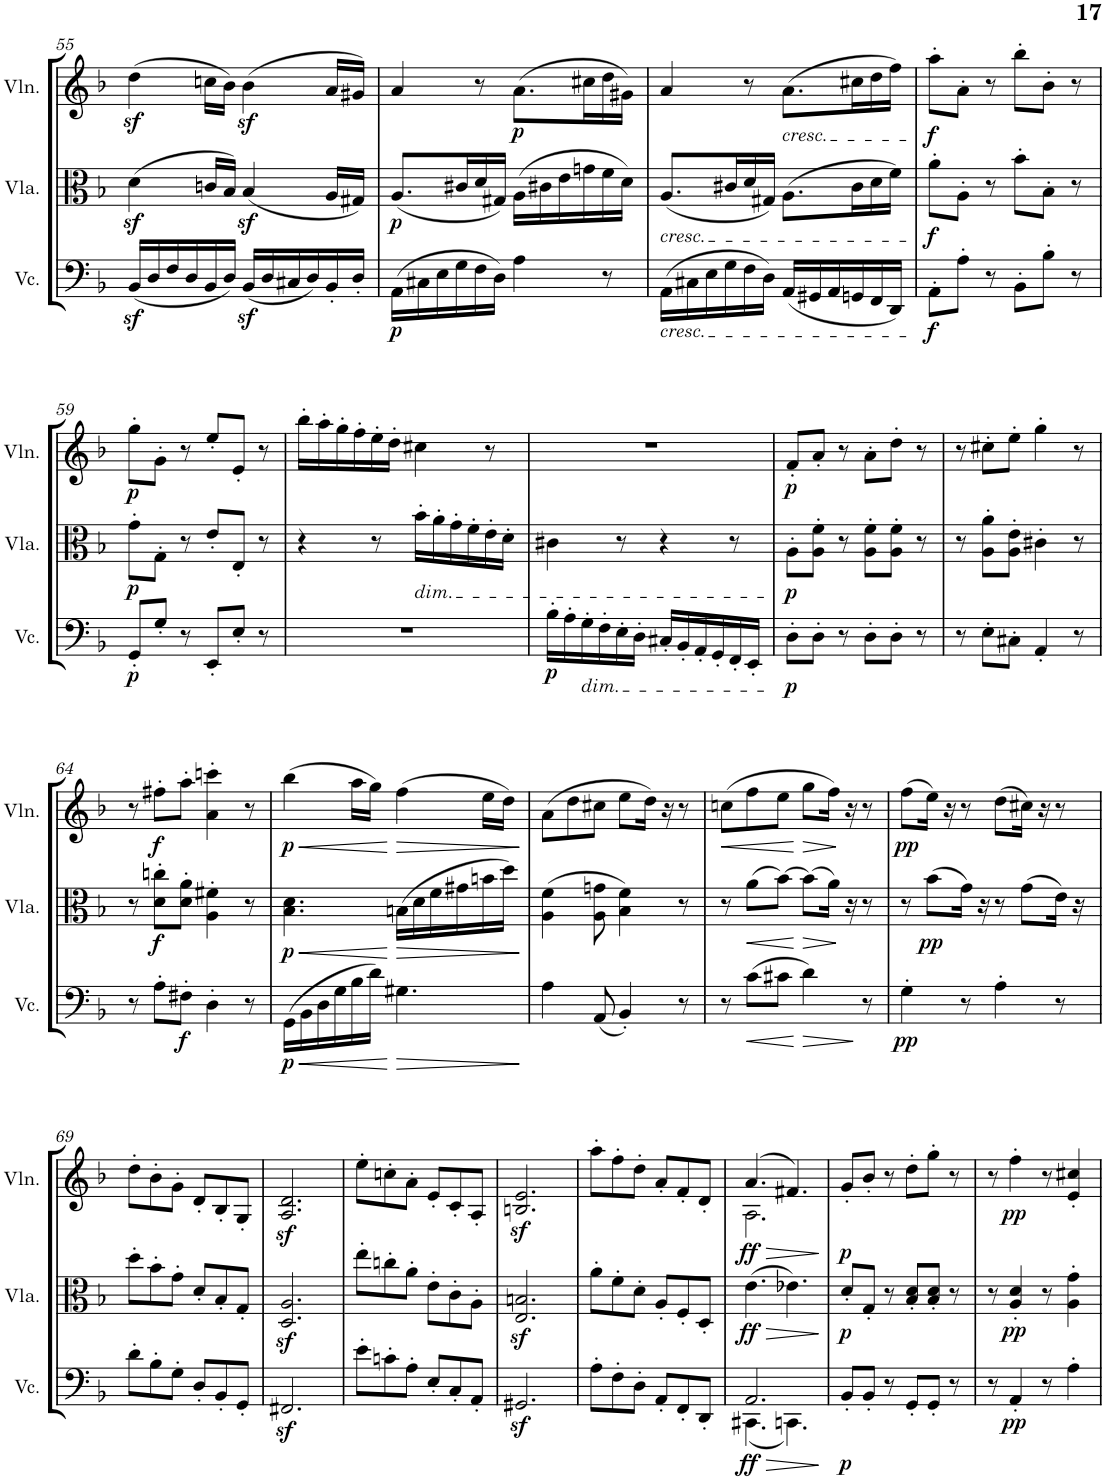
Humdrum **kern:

**kern	**dynam	**kern	**dynam	**kern	**dynam
*part3	*part3	*part2	*part2	*part1	*part1
*staff3	*staff3	*staff2	*staff2	*staff1	*staff1
*I"Violoncello	*	*I"Viola	*	*I"Violin	*
*I'Vc.	*	*I'Vla.	*	*I'Vln.	*
!!LO:PB:g=z
*clefF4	*	*clefC3	*	*clefG2	*
*k[b-]	*	*k[b-]	*	*k[b-]	*
*M6/8	*	*M6/8	*	*M6/8	*
=55	=55	=55	=55	=55	=55
(16BB-z</LL	.	(4dz<\	.	(4ddz<\	.
16D/	.	.	.	.	.
16F/	.	.	.	.	.
16D/	.	.	.	.	.
16BB-/	.	16cn/LL	.	16ccn\LL	.
16D/JJ)	.	16B-/JJ)	.	16b-\JJ)	.
(16BB-z</LL	.	(4B-z</	.	(4b-z<\	.
16D/	.	.	.	.	.
16C#X/	.	.	.	.	.
16D/)	.	.	.	.	.
16BB-'/	.	16A/LL	.	16a/LL	.
16D'/JJ	.	16G#X/JJ)	.	16g#X/JJ)	.
=56	=56	=56	=56	=56	=56
!	!LO:DY:b	!	!LO:DY:b	!	!
(16AA\LL	p	(8.A/L	p	4a/	.
16C#X\	.	.	.	.	.
16E\	.	.	.	.	.
16G\	.	16c#X/L	.	.	.
16F\	.	16d/	.	8r	.
16D\JJ)	.	16G#X/JJ)	.	.	.
!	!	!	!	!	!LO:DY:b
4A\	.	(16A\LL	.	(8.a\L	p
.	.	16c#X\	.	.	.
.	.	16e\	.	.	.
.	.	16gn\	.	16cc#X\L	.
8r	.	16f\	.	16dd\	.
.	.	16d\JJ)	.	16g#X\JJ)	.
=57	=57	=57	=57	=57	=57
!	!	!LO:TX:b:i:t=cresc.	!	!	!
!LO:TX:b:i:t=cresc.	!	!	!	!	!
(16AA\LL	.	(8.A/L	.	4a/	.
16C#X\	.	.	.	.	.
16E\	.	.	.	.	.
16G\	.	16c#X/L	.	.	.
16F\	.	16d/	.	8r	.
16D\JJ)	.	16G#X/JJ)	.	.	.
!	!	!	!	!LO:TX:b:i:t=cresc.	!
(16AA/LL	.	(8.A\L	.	(8.a\L	.
16GG#X/	.	.	.	.	.
16AA/	.	.	.	.	.
16GGn/	.	16c#\L	.	16cc#X\L	.
16FF/	.	16d\	.	16dd\	.
16DD/JJ)	.	16f\JJ)	.	16ff\JJ)	.
=58	=58	=58	=58	=58	=58
!	!LO:DY:b	!	!LO:DY:b	!	!LO:DY:b
8AA'\L	f	8a'\L	f	8aa'\L	f
8A'\J	.	8A'\J	.	8a'\J	.
8r	.	8r	.	8r	.
8BB-'\L	.	8b-'\L	.	8bb-'\L	.
8B-'\J	.	8B-'\J	.	8b-'\J	.
8r	.	8r	.	8r	.
!!LO:LB:g=z
=59	=59	=59	=59	=59	=59
!	!LO:DY:b	!	!LO:DY:b	!	!LO:DY:b
8GG'/L	p	8g'\L	p	8gg'\L	p
8G'/J	.	8G'\J	.	8g'\J	.
8r	.	8r	.	8r	.
8EE'/L	.	8e'/L	.	8ee'/L	.
8E'/J	.	8E'/J	.	8e'/J	.
8r	.	8r	.	8r	.
=60	=60	=60	=60	=60	=60
2.r	.	4r	.	16bb-'\LL	.
.	.	.	.	16aa'\	.
.	.	.	.	16gg'\	.
.	.	.	.	16ff'\	.
.	.	8r	.	16ee'\	.
.	.	.	.	16dd'\JJ	.
!	!	!LO:TX:b:i:t=dim.	!	!	!
.	.	16b-'\LL	.	4cc#X\	.
.	.	16a'\	.	.	.
.	.	16g'\	.	.	.
.	.	16f'\	.	.	.
.	.	16e'\	.	8r	.
.	.	16d'\JJ	.	.	.
=61	=61	=61	=61	=61	=61
!	!LO:DY:b	!	!	!	!
16B-'\LL	p	4c#X\	.	2.r	.
16A'\	.	.	.	.	.
!LO:TX:b:i:t=dim.	!	!	!	!	!
16G'\	.	.	.	.	.
16F'\	.	.	.	.	.
16E'\	.	8r	.	.	.
16D'\JJ	.	.	.	.	.
16C#X'/LL	.	4r	.	.	.
16BB-'/	.	.	.	.	.
16AA'/	.	.	.	.	.
16GG'/	.	.	.	.	.
16FF'/	.	8r	.	.	.
16EE'/JJ	.	.	.	.	.
=62	=62	=62	=62	=62	=62
!	!LO:DY:b	!	!LO:DY:b	!	!LO:DY:b
8D'\L	p	8A'\L	p	8f'/L	p
8D'\J	.	8A\' 8f\'J	.	8a'/J	.
8r	.	8r	.	8r	.
8D'\L	.	8A\' 8f\'L	.	8a'\L	.
8D'\J	.	8A\' 8f\'J	.	8dd'\J	.
8r	.	8r	.	8r	.
=63	=63	=63	=63	=63	=63
8r	.	8r	.	8r	.
8E'\L	.	8A\' 8a\'L	.	8cc#X'\L	.
8C#X'\J	.	8A\' 8e\'J	.	8ee'\J	.
4AA'/	.	4c#X'\	.	4gg'\	.
8r	.	8r	.	8r	.
!!LO:LB:g=z
=64	=64	=64	=64	=64	=64
8r	.	8r	.	8r	.
!	!	!	!LO:DY:b	!	!LO:DY:b
8A'\L	.	8d\' 8ccn\'L	f	8ff#X'\L	f
!	!LO:DY:b	!	!	!	!
8F#X'\J	f	8d\' 8a\'J	.	8aa'\J	.
4D'\	.	4A\' 4f#X\'	.	4a\' 4cccn\'	.
8r	.	8r	.	8r	.
=65	=65	=65	=65	=65	=65
!	!LO:HP:b	!	!LO:HP:b	!	!LO:HP:b
!	!LO:DY:n=1:b	!	!LO:DY:n=1:b	!	!LO:DY:n=1:b
(16GG\LL	< p	4.B-\ 4.d\	< p	(4bb-\	< p
16BB-\	.	.	.	.	.
16D\	.	.	.	.	.
16G\	.	.	.	.	.
16B-\	.	.	.	16aa\LL	.
16d\JJ)	.	.	.	16gg\JJ)	.
!	!LO:HP:n=1:b	!	!LO:HP:n=1:b	!	!LO:HP:n=1:b
4.G#X\	[ >	(16Bn\LL	[ >	(4ff\	[ >
.	.	16d\	.	.	.
.	.	16f\	.	.	.
.	.	16g#X\	.	.	.
.	.	16bn\	.	16ee\LL	.
.	.	16dd\JJ)	.	16dd\JJ)	.
.	]	.	]	.	]
=66	=66	=66	=66	=66	=66
4A\	.	(4A\ 4f\	.	(8a\L	.
.	.	.	.	8dd\	.
(8AA/	.	8A\ 8gn\	.	8cc#X\J	.
4BB-'/)	.	4B-\ 4f\)	.	8ee\L	.
.	.	.	.	16dd\Jk)	.
.	.	.	.	16r	.
8r	.	8r	.	8r	.
=67	=67	=67	=67	=67	=67
!	!	!	!	!	!LO:HP:b
8r	.	8r	.	(8ccn\L	<
!	!LO:HP:b	!	!LO:HP:b	!	!
(8c\L	<	(8a\L	<	8ff\	.
8c#X\J	.	[8b-\J)	.	8ee\J	.
!	!LO:HP:n=1:b	!	!LO:HP:n=1:b	!	!LO:HP:n=1:b
4d\)	[ >	(8b-\L]	[ >	8gg\L	[ >
.	.	16a\Jk)	.	16ff\Jk)	.
.	.	16r	]	16r	]
8r	]	8r	.	8r	.
=68	=68	=68	=68	=68	=68
!	!LO:DY:b	!	!	!	!LO:DY:b
4G'\	pp	8r	.	(8ff\L	pp
!	!	!	!LO:DY:b	!	!
.	.	(8b-\L	pp	16ee\Jk)	.
.	.	.	.	16r	.
8r	.	16g\Jk)	.	8r	.
.	.	16r	.	.	.
4A'\	.	8r	.	(8dd\L	.
.	.	(8g\L	.	16cc#X\Jk)	.
.	.	.	.	16r	.
8r	.	16e\Jk)	.	8r	.
.	.	16r	.	.	.
!!LO:LB:g=z
=69	=69	=69	=69	=69	=69
8d'\L	.	8dd'\L	.	8dd'\L	.
8B-'\	.	8b-'\	.	8b-'\	.
8G'\J	.	8g'\J	.	8g'\J	.
8D'/L	.	8d'/L	.	8d'/L	.
8BB-'/	.	8B-'/	.	8B-'/	.
8GG'/J	.	8G'/J	.	8G'/J	.
=70	=70	=70	=70	=70	=70
2.FF#Xz</	.	2.D/z< 2.A/z<	.	2.A/z< 2.d/z<	.
=71	=71	=71	=71	=71	=71
8e'\L	.	8ee'\L	.	8ee'\L	.
8cn'\	.	8ccn'\	.	8ccn'\	.
8A'\J	.	8a'\J	.	8a'\J	.
8E'/L	.	8e'\L	.	8e'/L	.
8C'/	.	8c'\	.	8c'/	.
8AA'/J	.	8A'\J	.	8A'/J	.
=72	=72	=72	=72	=72	=72
2.GG#Xz</	.	2.E/z< 2.Bn/z<	.	2.Bn/z< 2.e/z<	.
=73	=73	=73	=73	=73	=73
8A'\L	.	8a'\L	.	8aa'\L	.
8F'\	.	8f'\	.	8ff'\	.
8D'\J	.	8d'\J	.	8dd'\J	.
8AA'/L	.	8A'/L	.	8a'/L	.
8FF'/	.	8F'/	.	8f'/	.
8DD'/J	.	8D'/J	.	8d'/J	.
=74	=74	=74	=74	=74	=74
!	!LO:HP:b	!	!LO:HP:b	!	!LO:HP:b
*^	*	*	*	*^	*
!	!	!LO:DY:n=1:b	!	!LO:DY:n=1:b	!	!	!LO:DY:n=1:b
2.AA/	(4.CC#X\	> ff	(4.e\	> ff	(4.a/	2.A\	> ff
.	4.CCn\)	.	4.e-X\)	.	4.f#X/)	.	.
*v	*v	*	*	*	*v	*v	*
.	]	.	]	.	]
=75	=75	=75	=75	=75	=75
!	!LO:DY:b	!	!LO:DY:b	!	!LO:DY:b
8BB-'/L	p	8d'/L	p	8g'/L	p
8BB-'/J	.	8G'/J	.	8b-'/J	.
8r	.	8r	.	8r	.
8GG'/L	.	8B-/' 8d/'L	.	8dd'\L	.
8GG'/J	.	8B-/' 8d/'J	.	8gg'\J	.
8r	.	8r	.	8r	.
=76	=76	=76	=76	=76	=76
8r	.	8r	.	8r	.
!	!LO:DY:b	!	!LO:DY:b	!	!LO:DY:b
4AA'/	pp	4A/' 4d/'	pp	4ff'\	pp
8r	.	8r	.	8r	.
4A'\	.	4A\' 4g\'	.	4e/' 4cc#X/'	.
=	=	=	=	=	=
*-	*-	*-	*-	*-	*-
